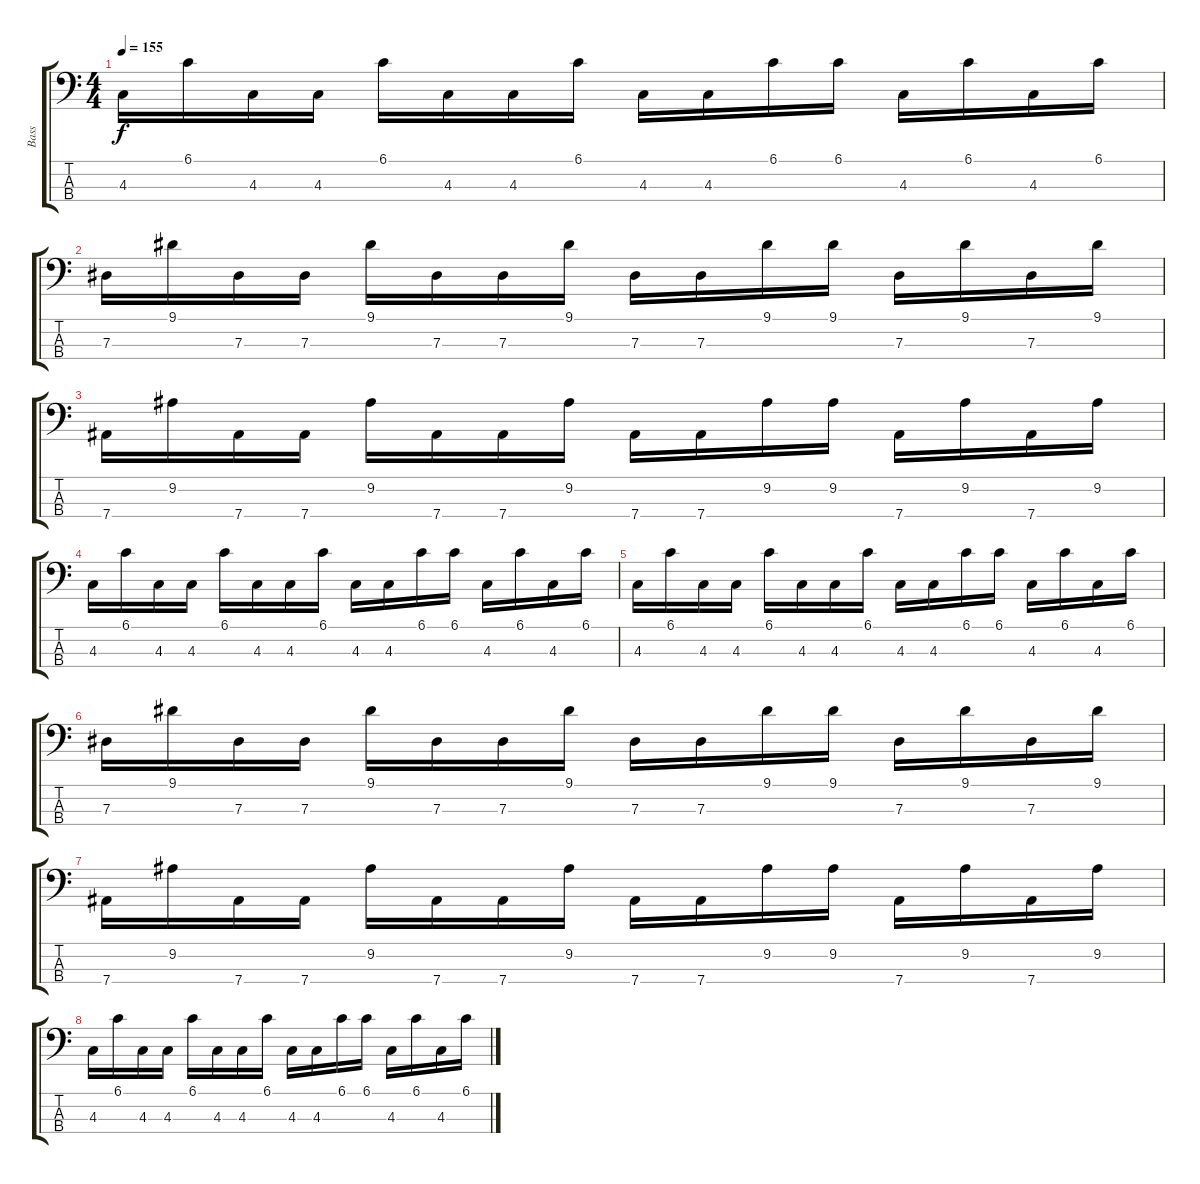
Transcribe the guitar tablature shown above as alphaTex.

\track ("Bass" "Bass") {instrument acousticbass}
\staff {score tabs}
\tuning (Gb2 Db2 Ab1 Eb1) {hide}
\ts (4 4)
\tempo 155
\clef f4
\ks c
4.3.16{dy f} 6.1.16 4.3.16 4.3.16 6.1.16 4.3.16 4.3.16 6.1.16 4.3.16 4.3.16 6.1.16 6.1.16 4.3.16 6.1.16 4.3.16 6.1.16 |
7.3.16 9.1.16 7.3.16 7.3.16 9.1.16 7.3.16 7.3.16 9.1.16 7.3.16 7.3.16 9.1.16 9.1.16 7.3.16 9.1.16 7.3.16 9.1.16 |
7.4.16 9.2.16 7.4.16 7.4.16 9.2.16 7.4.16 7.4.16 9.2.16 7.4.16 7.4.16 9.2.16 9.2.16 7.4.16 9.2.16 7.4.16 9.2.16 |
4.3.16 6.1.16 4.3.16 4.3.16 6.1.16 4.3.16 4.3.16 6.1.16 4.3.16 4.3.16 6.1.16 6.1.16 4.3.16 6.1.16 4.3.16 6.1.16 |
4.3.16 6.1.16 4.3.16 4.3.16 6.1.16 4.3.16 4.3.16 6.1.16 4.3.16 4.3.16 6.1.16 6.1.16 4.3.16 6.1.16 4.3.16 6.1.16 |
7.3.16 9.1.16 7.3.16 7.3.16 9.1.16 7.3.16 7.3.16 9.1.16 7.3.16 7.3.16 9.1.16 9.1.16 7.3.16 9.1.16 7.3.16 9.1.16 |
7.4.16 9.2.16 7.4.16 7.4.16 9.2.16 7.4.16 7.4.16 9.2.16 7.4.16 7.4.16 9.2.16 9.2.16 7.4.16 9.2.16 7.4.16 9.2.16 |
4.3.16 6.1.16 4.3.16 4.3.16 6.1.16 4.3.16 4.3.16 6.1.16 4.3.16 4.3.16 6.1.16 6.1.16 4.3.16 6.1.16 4.3.16 6.1.16
